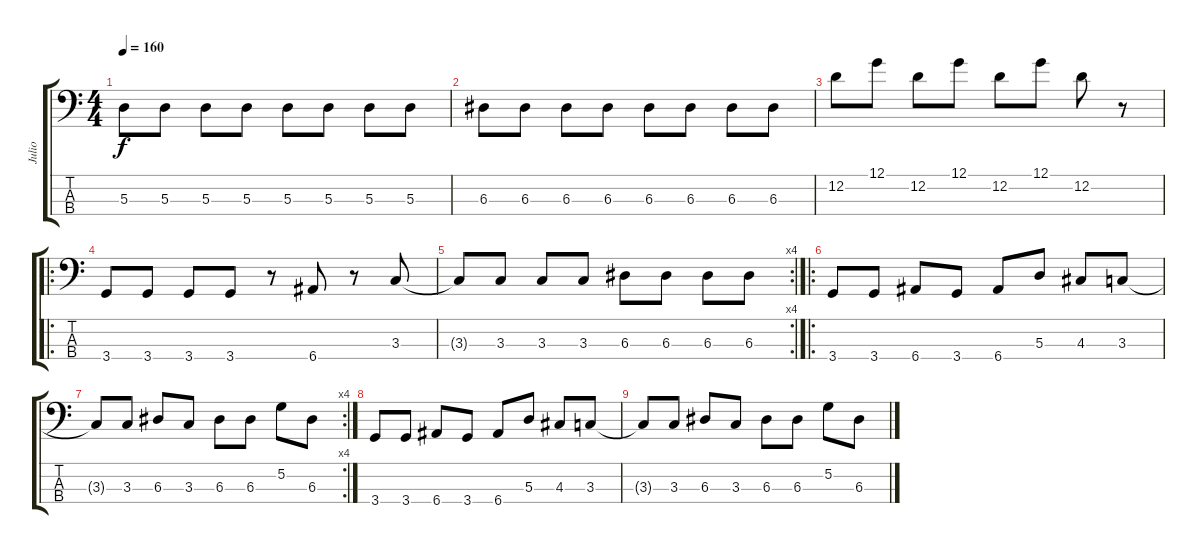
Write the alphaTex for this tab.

\track ("Julio" "Julio") {instrument electricbassfinger}
\staff {score tabs}
\tuning (G2 D2 A1 E1) {hide}
\ts (4 4)
\tempo 160
\clef f4
\ks c
5.3.8{dy f} 5.3.8 5.3.8 5.3.8 5.3.8 5.3.8 5.3.8 5.3.8 |
6.3.8 6.3.8 6.3.8 6.3.8 6.3.8 6.3.8 6.3.8 6.3.8 |
12.2.8 12.1.8 12.2.8 12.1.8 12.2.8 12.1.8 12.2.8 r.8 |
\ro
3.4.8 3.4.8 3.4.8 3.4.8 r.8 6.4.8 r.8 3.3.8 |
\rc 4
3.3{t}.8 3.3.8 3.3.8 3.3.8 6.3.8 6.3.8 6.3.8 6.3.8 |
\ro
3.4.8 3.4.8 6.4.8 3.4.8 6.4.8 5.3.8 4.3.8 3.3.8 |
\rc 4
3.3{t}.8 3.3.8 6.3.8 3.3.8 6.3.8 6.3.8 5.2.8 6.3.8 |
3.4.8 3.4.8 6.4.8 3.4.8 6.4.8 5.3.8 4.3.8 3.3.8 |
3.3{t}.8 3.3.8 6.3.8 3.3.8 6.3.8 6.3.8 5.2.8 6.3.8
